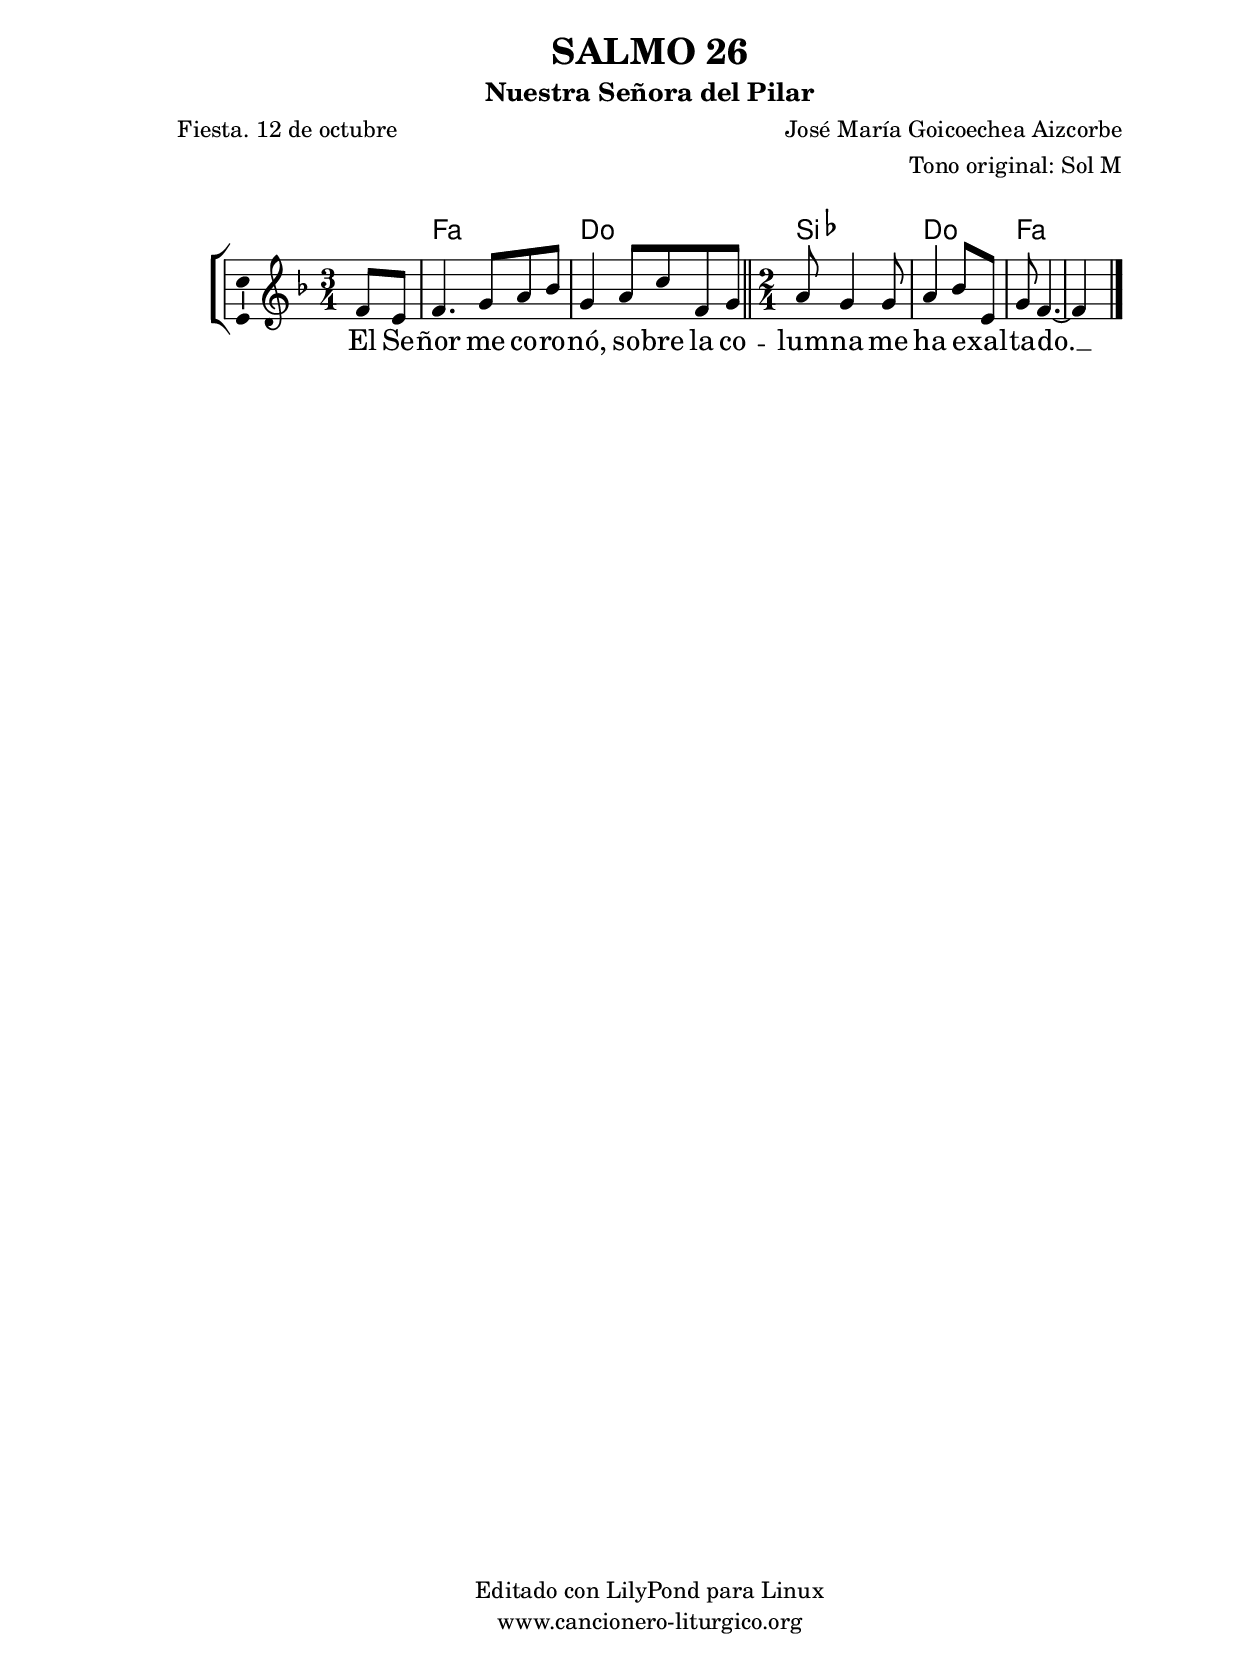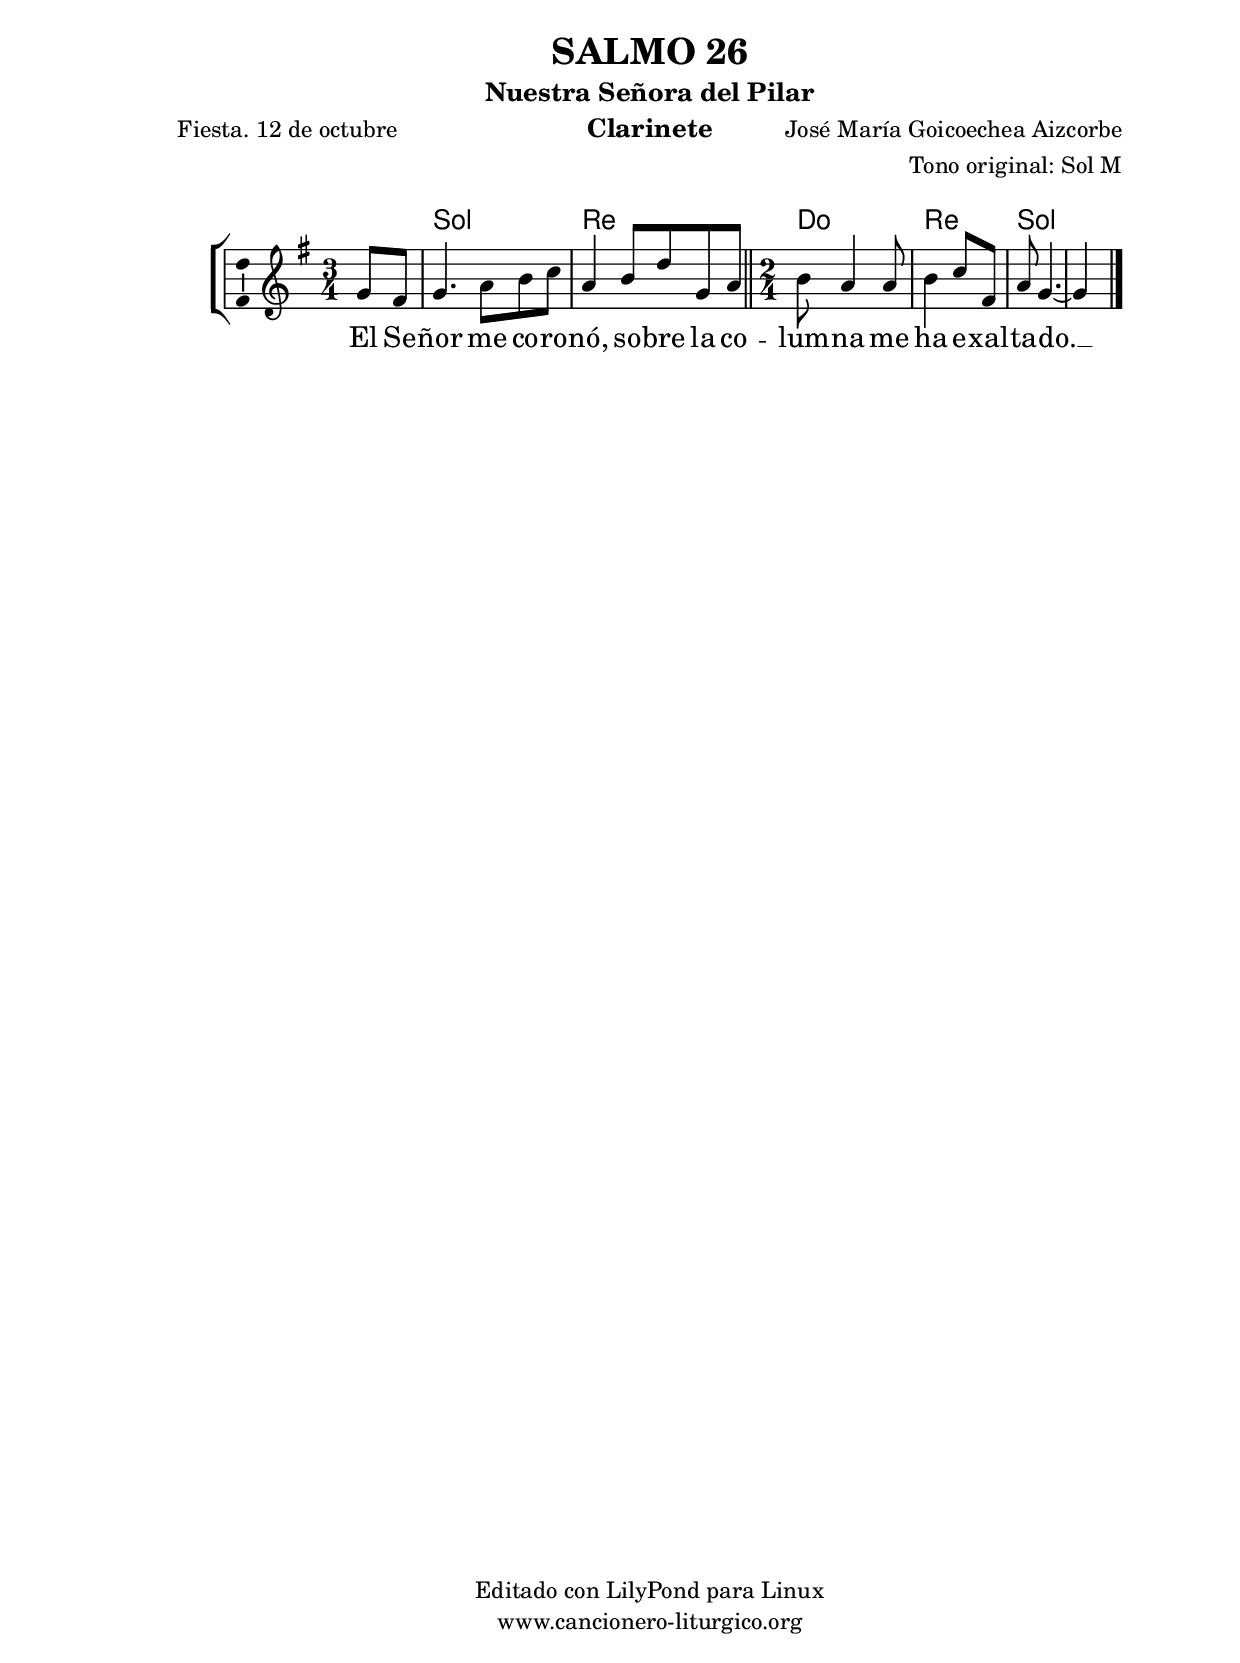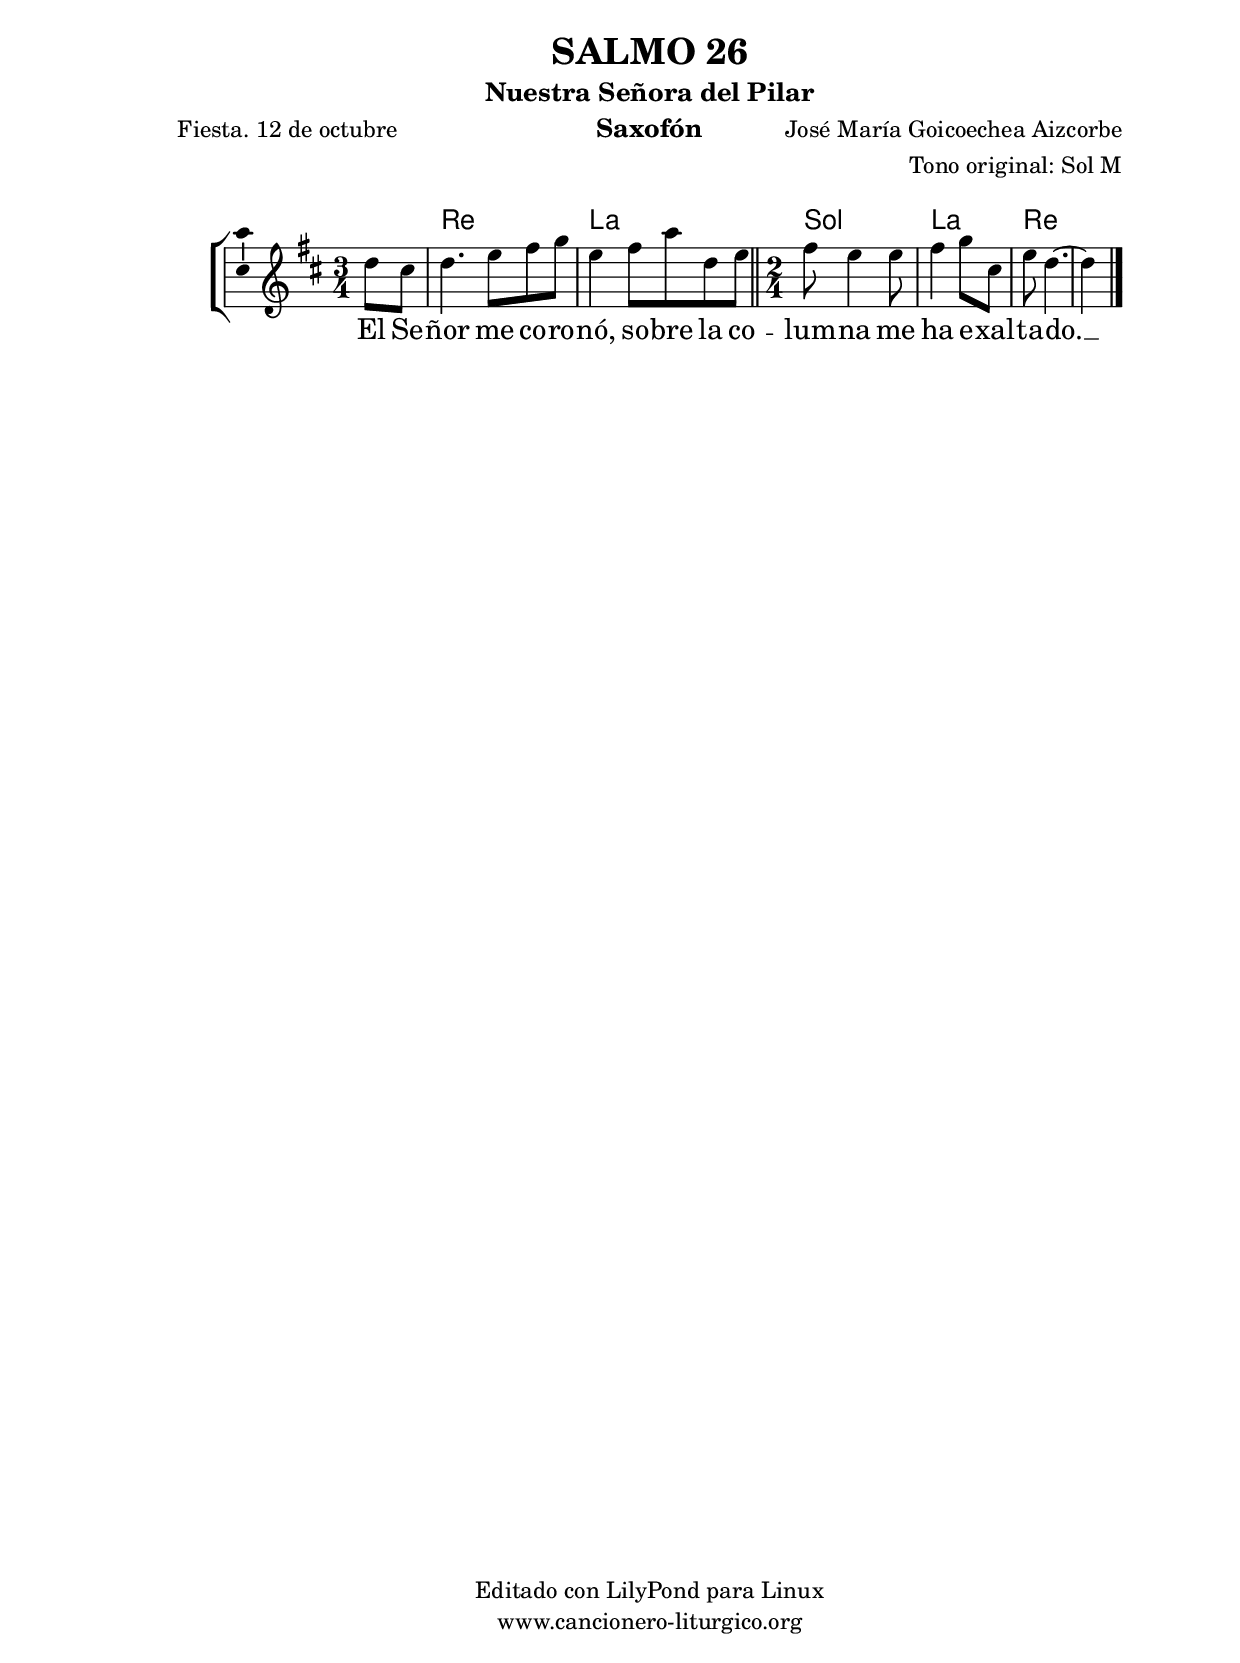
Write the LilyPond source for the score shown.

%
%para convertir .midi en .wav:
%timidity filename.midi -Ow -o finename.wav
%
%
%Para convertir de .wav a .mp3:
%lame -h -m j filename.wav
%
%
%para escuchar el midi:
%timidity nombrefichero.midi
%


%versión de lilypond para la que se ha escrito esta partitura:
\version "2.16.0"

	%Tamaño papel
	#(set-default-paper-size "a4")
	%Tamaño partitura
	#(set-global-staff-size 20)
	%No responde al pulsar sobre una nota
	#(ly:set-option 'point-and-click #f)

%parámetros del encabezamiento:
\header {
	title = "SALMO 26"
	subtitle = "Nuestra Señora del Pilar"
	composer = "José María Goicoechea Aizcorbe"
	poet = "Fiesta. 12 de octubre"
	meter = ""
	arranger = "Tono original: Sol M"
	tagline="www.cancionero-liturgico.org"
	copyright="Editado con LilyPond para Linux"
	tiempo = ""
	usos = "Salmo"
	letra = "El Señor me coronó, sobre la columna me ha exaltado."
	}

%parámetros asociados al papel:
\paper  {
	oddHeaderMarkup = \markup {\fill-line { \on-the-fly #not-first-page \fromproperty #'header:title \on-the-fly #not-first-page \fromproperty #'header:composer }}
	evenHeaderMarkup = \markup {\fill-line { \fromproperty #'header:composer \fromproperty #'header:title }}
	#(set-paper-size "a4")
	print-page-number = ##f
	first-page-number = 1
	print-first-page-number = ##f
%	head-separation = 3.0 \cm
	top-margin = 2.0 \cm
	bottom-margin = 0.5\cm
%%%	bottom-margin = -1.0\cm
	left-margin = 3.0 \cm
	line-width = 16.0 \cm 
	indent = 8\mm
	interscoreline = 2.\mm
	between-system-space = 15\mm
%	para que las partituras no llenen la hoja:
	ragged-bottom = ##t
%	idem para la última hoja:
	ragged-last-bottom = ##f
%	para que las partituras llenen el ancho del papel:
	ragged-last = ##f
	after-title-space = 2.5 \cm
%page-count=1
%system-count=8

	%Flexible Vertical Spacing
%	markup-markup-spacing =
%	#'((basic-distance . 15) (minimum-distance . 15) (padding . 3))
	markup-system-spacing =
	#'((basic-distance . 15) (minimum-distance . 15) (padding . 3))
	system-system-spacing =
	#'((basic-distance . 15) (minimum-distance . 15) (padding . 3))
	score-system-spacing =
	#'((basic-distance . 15) (minimum-distance . 15) (padding . 5))
%	top-system-spacing = % header
%	#'((basic-distance . 8) (minimum-distance . 0) (padding . 3))
%	top-markup-spacing =
%	#'((basic-distance . 20) (minimum-distance . 20) (padding . 3))
	last-bottom-spacing = % footer
	#'((basic-distance . 5) (minimum-distance . 5) (padding . 3))
%	score-markup-spacing =
%	#'((basic-distance . 16) (minimum-distance . 13) (padding . 3))

	}


%parámetros que afectan a toda la partitura:
global =  {
	%clave de sol (G):
	\clef G
	%armadura:
	\transpose g f
	\key g \major
	\tempo 4=80
	\set Score.tempoHideNote = ##t
	}


acordes = {
	\italianChords
	\chordmode {
	\transpose g f
{
s2.
g2. d
c2 d g s
	}
	}
}


melodia = 
	\transpose g f
{
	\relative c''{

\time 3/4
s2 g8 fis
g4. a8 b c
a4 b8 d g, a

\bar "||"
\time 2/4
b8 a4 a8
b4 c8 fis,
a8 g4.~
g4 s4

	\bar "|."
	}
	}


texto = \lyricmode {
El Se -- ñor me co -- ro -- nó,
so -- bre la co -- lum -- na me ha e -- xal -- ta -- do. __
	}


acordesStaff = \context ChordNames = acordesStaff <<
	\set chordChanges = ##t
	\acordes
	>>


vozStaff = \context Voice = vozStaff
\with {\consists "Ambitus_engraver"}
<<
%	\set Staff.instrumentName = ""
%	\set Staff.shortInstrumentName = ""
%	\set Staff.midiInstrument = #"clarinet"
%	\set Staff.midiInstrument = #"cello"
%	\set Staff.midiInstrument = #"flute"
	\set Staff.midiInstrument = #"electric guitar (jazz)"
%	\set Staff.midiInstrument = #"english horn"
%	\set Staff.midiInstrument = #"violin"
%	\set Staff.midiInstrument = #"glockenspiel"
	\set Staff.midiMinimumVolume = #0.7
	\set Staff.midiMaximumVolume = #0.9
	\global
	\melodia
	>>


textoStaff = \context Lyrics = textoStaff <<
	\lyricsto vozStaff \texto
	>>

\book {
	\score {
		\context ChoirStaff {
			\override StaffGroup.SystemStartBracket #'collapse-height = #1
			\override Score.SystemStartBar #'collapse-height = #1
			<<
			\acordesStaff
			\vozStaff
			\textoStaff
			>>
			}
		\layout {
	    		\context {
				\Lyrics
				\override LyricText #'font-size = #2
				}
	   		 \context {
				\Score
				%fontSize = #3
				\override StaffSymbol #'staff-space = #(magstep +3)
				%\override Beam #'thickness = #0.55
				%\override SpacingSpanner #'spacing-increment = #1.0
				%\override Slur #'height-limit = #1.5
				}
			}
		}
	\score {
		\unfoldRepeats
		\context ChoirStaff {
			<<
			\acordesStaff
			\vozStaff
			>>
			}
		\midi {
	  		\context {
	  			\Score
				tempoWholesPerMinute = #(ly:make-moment 70 4)
				}
			}
		}
	}

%Partitura para clarinete
#(define output-suffix "C")
\book {
	\header{
		instrument = "Clarinete"
		}
	\score {
		\context ChoirStaff {
			\override StaffGroup.SystemStartBracket #'collapse-height = #1
			\override Score.SystemStartBar #'collapse-height = #1
\transpose c d
			<<
			\acordesStaff
			\vozStaff
			\textoStaff
			>>
			}
		\layout {
	    		\context {
				\Lyrics
				\override LyricText #'font-size = #2
				}
	   		 \context {
				\Score
				%fontSize = #3
				\override StaffSymbol #'staff-space = #(magstep +3)
				%\override Beam #'thickness = #0.55
				%\override SpacingSpanner #'spacing-increment = #1.0
				%\override Slur #'height-limit = #1.5
				}
			}
		}
	}

%Partitura para saxofón
#(define output-suffix "S")
\book {
	\header{
		instrument = "Saxofón"
		}
	\score {
		\context ChoirStaff {
			\override StaffGroup.SystemStartBracket #'collapse-height = #1
			\override Score.SystemStartBar #'collapse-height = #1
\transpose c a
			<<
			\acordesStaff
			\vozStaff
			\textoStaff
			>>
			}
		\layout {
	    		\context {
				\Lyrics
				\override LyricText #'font-size = #2
				}
	   		 \context {
				\Score
				%fontSize = #3
				\override StaffSymbol #'staff-space = #(magstep +3)
				%\override Beam #'thickness = #0.55
				%\override SpacingSpanner #'spacing-increment = #1.0
				%\override Slur #'height-limit = #1.5
				}
			}
		}
	}

